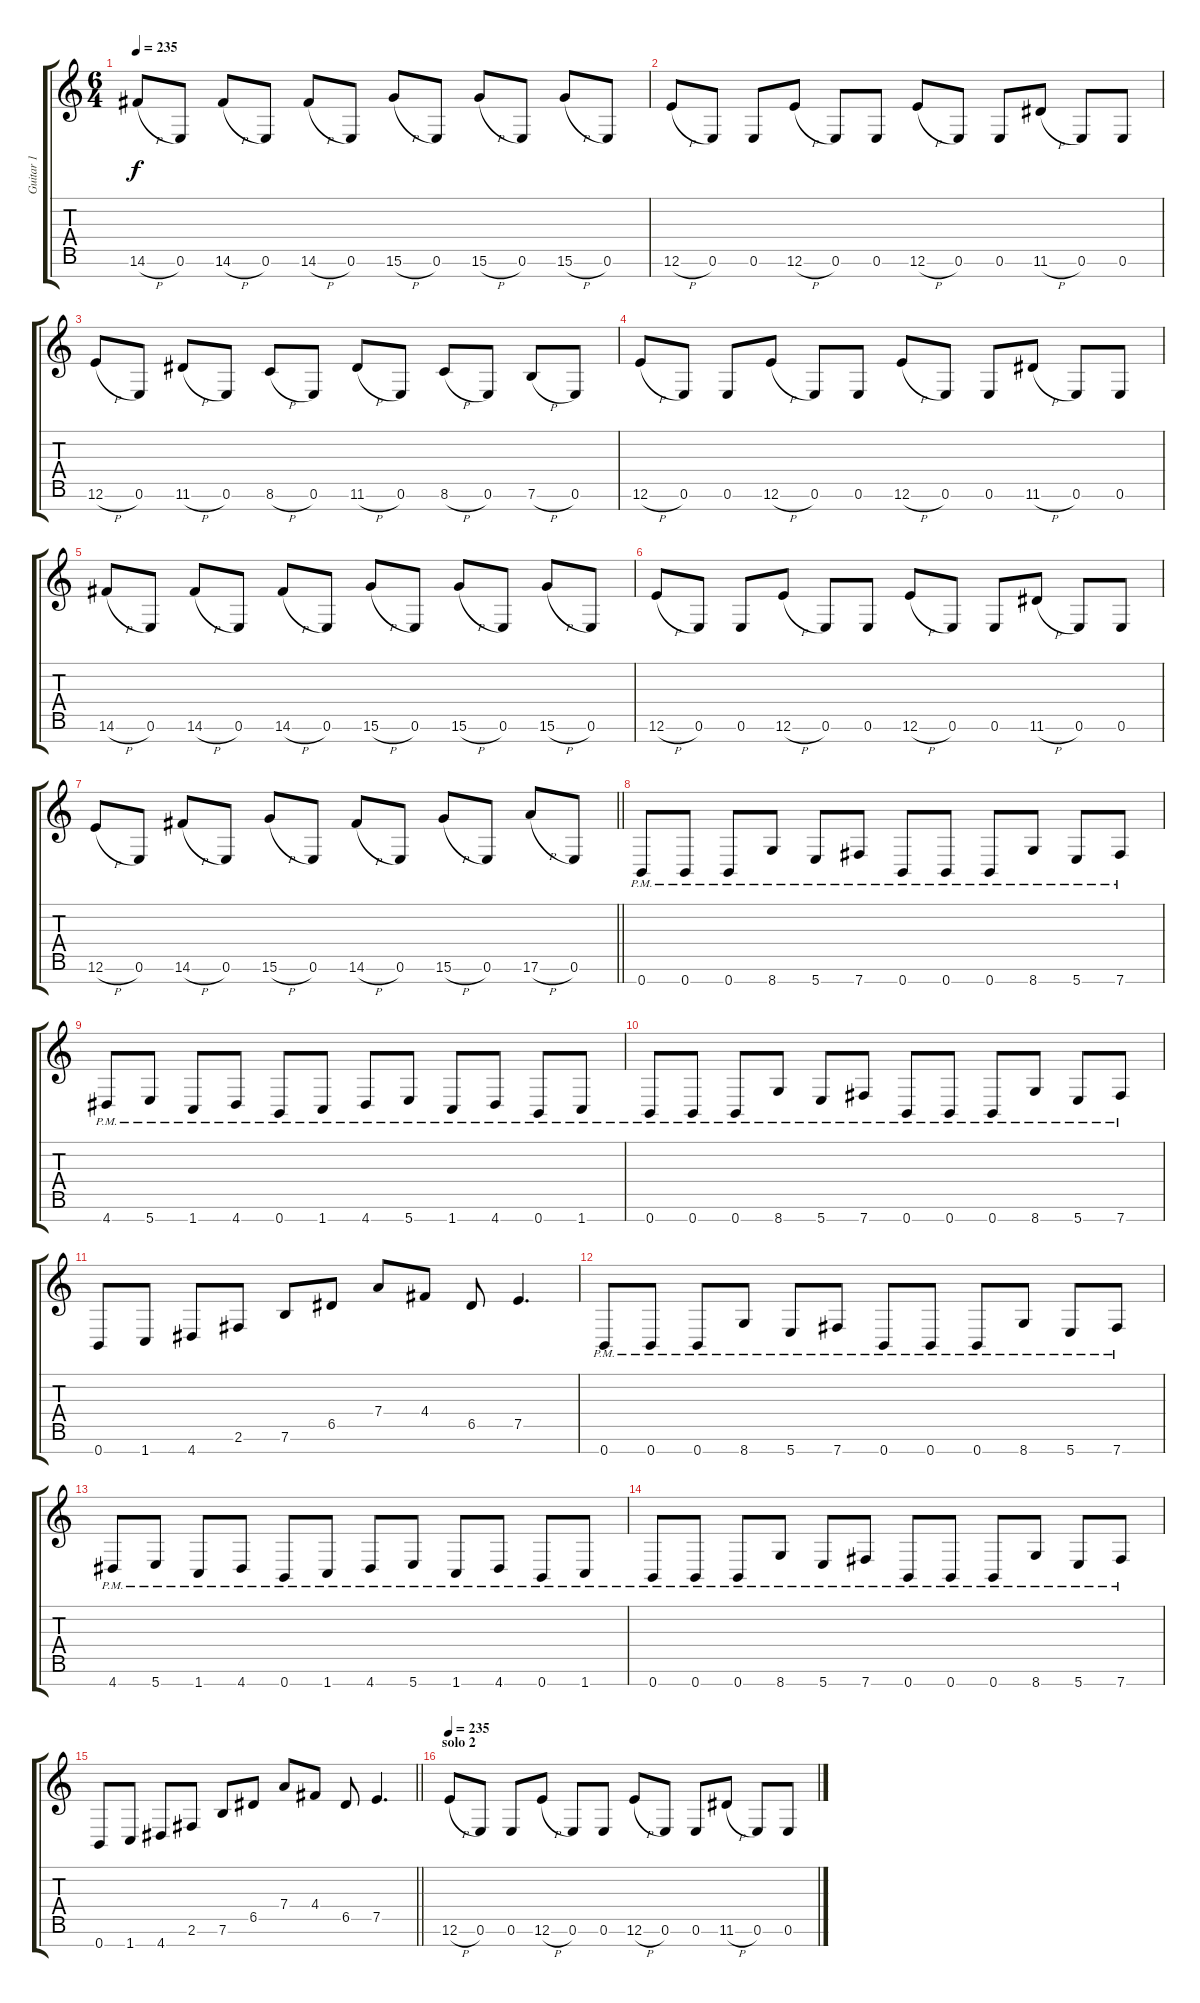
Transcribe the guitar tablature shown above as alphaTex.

\track ("Guitar 1" "Guitar 1") {instrument distortionguitar}
\staff {score tabs}
\tuning (E4 B3 G3 D3 A2 E2 B1) {hide}
\ts (6 4)
\tempo 235
\clef g2
\ks c
14.6{h}.8{dy f} 0.6.8 14.6{h}.8 0.6.8 14.6{h}.8 0.6.8 15.6{h}.8 0.6.8 15.6{h}.8 0.6.8 15.6{h}.8 0.6.8 |
12.6{h}.8 0.6.8 0.6.8 12.6{h}.8 0.6.8 0.6.8 12.6{h}.8 0.6.8 0.6.8 11.6{h}.8 0.6.8 0.6.8 |
12.6{h}.8 0.6.8 11.6{h}.8 0.6.8 8.6{h}.8 0.6.8 11.6{h}.8 0.6.8 8.6{h}.8 0.6.8 7.6{h}.8 0.6.8 |
12.6{h}.8 0.6.8 0.6.8 12.6{h}.8 0.6.8 0.6.8 12.6{h}.8 0.6.8 0.6.8 11.6{h}.8 0.6.8 0.6.8 |
14.6{h}.8 0.6.8 14.6{h}.8 0.6.8 14.6{h}.8 0.6.8 15.6{h}.8 0.6.8 15.6{h}.8 0.6.8 15.6{h}.8 0.6.8 |
12.6{h}.8 0.6.8 0.6.8 12.6{h}.8 0.6.8 0.6.8 12.6{h}.8 0.6.8 0.6.8 11.6{h}.8 0.6.8 0.6.8 |
\barLineRight lightlight
12.6{h}.8 0.6.8 14.6{h}.8 0.6.8 15.6{h}.8 0.6.8 14.6{h}.8 0.6.8 15.6{h}.8 0.6.8 17.6{h}.8 0.6.8 |
0.7{pm}.8 0.7{pm}.8 0.7{pm}.8 8.7{pm}.8 5.7{pm}.8 7.7{pm}.8 0.7{pm}.8 0.7{pm}.8 0.7{pm}.8 8.7{pm}.8 5.7{pm}.8 7.7{pm}.8 |
4.7{pm}.8 5.7{pm}.8 1.7{pm}.8 4.7{pm}.8 0.7{pm}.8 1.7{pm}.8 4.7{pm}.8 5.7{pm}.8 1.7{pm}.8 4.7{pm}.8 0.7{pm}.8 1.7{pm}.8 |
0.7{pm}.8 0.7{pm}.8 0.7{pm}.8 8.7{pm}.8 5.7{pm}.8 7.7{pm}.8 0.7{pm}.8 0.7{pm}.8 0.7{pm}.8 8.7{pm}.8 5.7{pm}.8 7.7{pm}.8 |
0.7.8 1.7.8 4.7.8 2.6.8 7.6.8 6.5.8 7.4.8 4.4.8 6.5.8 7.5.4{d} |
0.7{pm}.8 0.7{pm}.8 0.7{pm}.8 8.7{pm}.8 5.7{pm}.8 7.7{pm}.8 0.7{pm}.8 0.7{pm}.8 0.7{pm}.8 8.7{pm}.8 5.7{pm}.8 7.7{pm}.8 |
4.7{pm}.8 5.7{pm}.8 1.7{pm}.8 4.7{pm}.8 0.7{pm}.8 1.7{pm}.8 4.7{pm}.8 5.7{pm}.8 1.7{pm}.8 4.7{pm}.8 0.7{pm}.8 1.7{pm}.8 |
0.7{pm}.8 0.7{pm}.8 0.7{pm}.8 8.7{pm}.8 5.7{pm}.8 7.7{pm}.8 0.7{pm}.8 0.7{pm}.8 0.7{pm}.8 8.7{pm}.8 5.7{pm}.8 7.7{pm}.8 |
\barLineRight lightlight
0.7.8 1.7.8 4.7.8 2.6.8 7.6.8 6.5.8 7.4.8 4.4.8 6.5.8 7.5.4{d} |
\section ("" "solo 2")
\tempo 235
12.6{h}.8 0.6.8 0.6.8 12.6{h}.8 0.6.8 0.6.8 12.6{h}.8 0.6.8 0.6.8 11.6{h}.8 0.6.8 0.6.8
